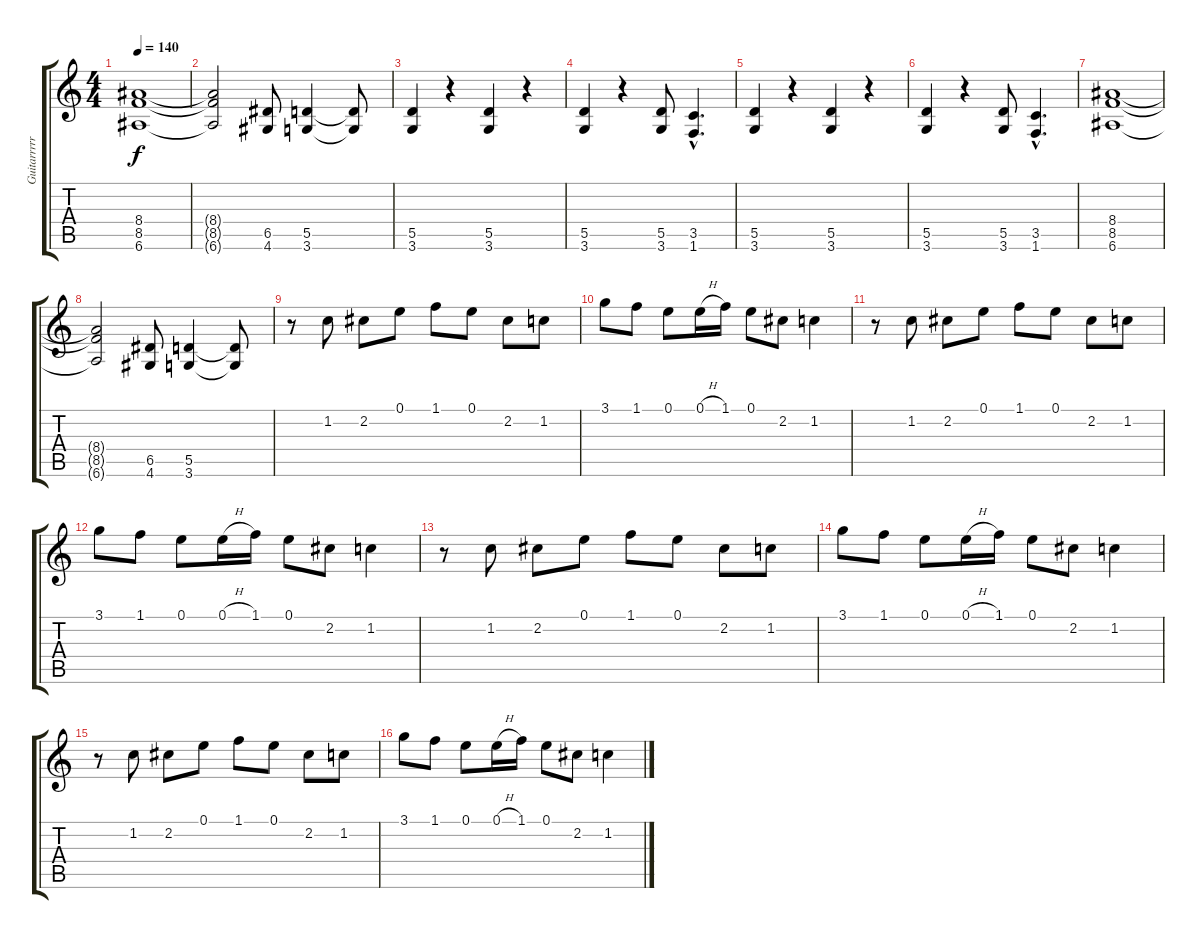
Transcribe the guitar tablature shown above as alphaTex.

\track ("Guitarrrrrrrrrr" "Guitarrrrr") {instrument distortionguitar}
\staff {score tabs}
\tuning (E4 B3 G3 D3 A2 E2) {hide}
\ts (4 4)
\tempo 140
\clef g2
\ks c
(8.4 8.5 6.6).1{dy f} |
(8.4{t} 8.5{t} 6.6{t}).2 (6.5 4.6).8 (5.5 3.6).4 (5.5{t} 3.6{t}).8 |
(5.5 3.6).4 r.4 (5.5 3.6).4 r.4 |
(5.5 3.6).4 r.4 (5.5 3.6).8 (3.5{hac} 1.6{hac}).4{d} |
(5.5 3.6).4 r.4 (5.5 3.6).4 r.4 |
(5.5 3.6).4 r.4 (5.5 3.6).8 (3.5{hac} 1.6{hac}).4{d} |
(8.4 8.5 6.6).1 |
(8.4{t} 8.5{t} 6.6{t}).2 (6.5 4.6).8 (5.5 3.6).4 (5.5{t} 3.6{t}).8 |
r.8 1.2.8 2.2.8 0.1.8 1.1.8 0.1.8 2.2.8 1.2.8 |
3.1.8 1.1.8 0.1.8 0.1{h}.16 1.1.16 0.1.8 2.2.8 1.2.4 |
r.8 1.2.8 2.2.8 0.1.8 1.1.8 0.1.8 2.2.8 1.2.8 |
3.1.8 1.1.8 0.1.8 0.1{h}.16 1.1.16 0.1.8 2.2.8 1.2.4 |
r.8 1.2.8 2.2.8 0.1.8 1.1.8 0.1.8 2.2.8 1.2.8 |
3.1.8 1.1.8 0.1.8 0.1{h}.16 1.1.16 0.1.8 2.2.8 1.2.4 |
r.8 1.2.8 2.2.8 0.1.8 1.1.8 0.1.8 2.2.8 1.2.8 |
3.1.8 1.1.8 0.1.8 0.1{h}.16 1.1.16 0.1.8 2.2.8 1.2.4
